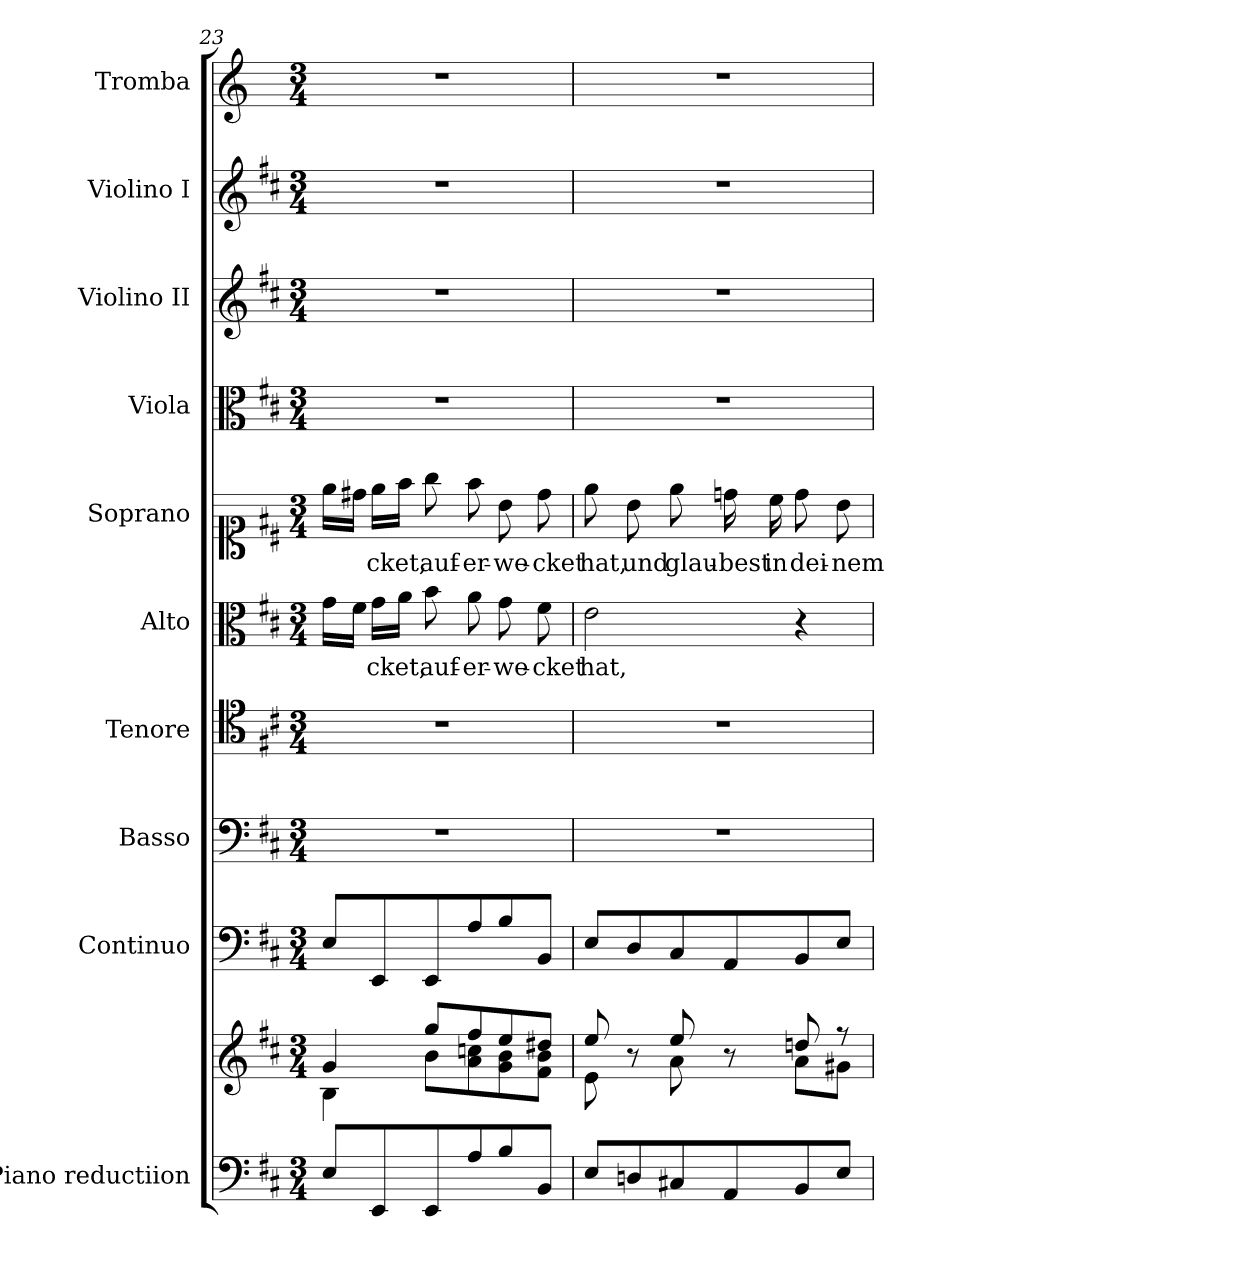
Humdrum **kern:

**kern	**kern	**kern	**kern	**kern	**kern	**text	**kern	**text	**kern	**kern	**kern	**kern
*part10	*part10	*part9	*part8	*part7	*part6	*part6	*part5	*part5	*part4	*part3	*part2	*part1
*staff11	*staff10	*staff9	*staff8	*staff7	*staff6	*staff6	*staff5	*staff5	*staff4	*staff3	*staff2	*staff1
*I"Piano reductiion	*	*I"Continuo	*I"Basso	*I"Tenore	*I"Alto	*	*I"Soprano	*	*I"Viola	*I"Violino II	*I"Violino I	*I"Tromba
*I'Pno	*	*	*	*	*	*	*	*	*I'Vla	*I'Vln	*I'Vln	*
!!LO:PB:g=z
*clefF4	*clefG2	*clefF4	*clefF4	*clefC4	*clefC3	*	*clefC1	*	*clefC3	*clefG2	*clefG2	*clefG2
*	*	*	*	*	*	*	*	*	*	*	*	*ITrd-1c-2
*k[f#c#]	*k[f#c#]	*k[f#c#]	*k[f#c#]	*k[f#c#]	*k[f#c#]	*	*k[f#c#]	*	*k[f#c#]	*k[f#c#]	*k[f#c#]	*k[f#c#]
*M3/4	*M3/4	*M3/4	*M3/4	*M3/4	*M3/4	*	*M3/4	*	*M3/4	*M3/4	*M3/4	*M3/4
=23	=23	=23	=23	=23	=23	=23	=23	=23	=23	=23	=23	=23
*	*^	*	*	*	*	*	*	*	*	*	*	*
8E/L	4g/	4B\	8E/L	2.r	2.r	16g\LL	.	16ee\LL	.	2.r	2.r	2.r	2.r
.	.	.	.	.	.	16f#\JJ	.	16dd#X\JJ	.	.	.	.	.
!	!	!	!	!	!	!	!LO:LY:b	!	!LO:LY:b	!	!	!	!
8EE/	.	.	8EE/	.	.	16g\LL	-cket,	16ee\LL	-cket,	.	.	.	.
.	.	.	.	.	.	16a\JJ	.	16ff#\JJ	.	.	.	.	.
!	!	!	!	!	!	!	!LO:LY:b	!	!LO:LY:b	!	!	!	!
8EE/	8gg/L	8b\L	8EE/	.	.	8b\	auf-	8gg\	auf-	.	.	.	.
!	!	!	!	!	!	!	!LO:LY:b	!	!LO:LY:b	!	!	!	!
8A/	8ff#/	8a\ 8ccn\	8A/	.	.	8a\	-er-	8ff#\	-er-	.	.	.	.
!	!	!	!	!	!	!	!LO:LY:b	!	!LO:LY:b	!	!	!	!
8B/	8ee/	8g\ 8b\	8B/	.	.	8g\	-we-	8b\	-we-	.	.	.	.
!	!	!	!	!	!	!	!LO:LY:b	!	!LO:LY:b	!	!	!	!
8BB/J	8dd#X/J	8f#\ 8b\J	8BB/J	.	.	8f#\	-cket	8dd#\	-cket	.	.	.	.
=24	=24	=24	=24	=24	=24	=24	=24	=24	=24	=24	=24	=24	=24
!	!	!	!	!	!	!	!LO:LY:b	!	!LO:LY:b	!	!	!	!
8E/L	8ee/	8e\	8E/L	2.r	2.r	2e\	hat,	8ee\	hat,	2.r	2.r	2.r	2.r
!	!	!	!	!	!	!	!	!	!LO:LY:b	!	!	!	!
8Dn/	8r	8ryy	8D/	.	.	.	.	8b\	und	.	.	.	.
!	!	!	!	!	!	!	!	!	!LO:LY:b	!	!	!	!
8C#X/	8ee/	8a\	8C#/	.	.	.	.	8ee\	glau-	.	.	.	.
!	!	!	!	!	!	!	!	!	!LO:LY:b	!	!	!	!
8AA/	8r	8ryy	8AA/	.	.	.	.	16ddn\	-best	.	.	.	.
!	!	!	!	!	!	!	!	!	!LO:LY:b	!	!	!	!
.	.	.	.	.	.	.	.	16cc#\	in	.	.	.	.
!	!	!	!	!	!	!	!	!	!LO:LY:b	!	!	!	!
8BB/	8ddn/	8a\L	8BB/	.	.	4r	.	8dd\	dei-	.	.	.	.
!	!	!	!	!	!	!	!	!	!LO:LY:b	!	!	!	!
8E/J	8r	8g#X\J	8E/J	.	.	.	.	8b\	-nem	.	.	.	.
*	*v	*v	*	*	*	*	*	*	*	*	*	*	*
=	=	=	=	=	=	=	=	=	=	=	=	=
*-	*-	*-	*-	*-	*-	*-	*-	*-	*-	*-	*-	*-
